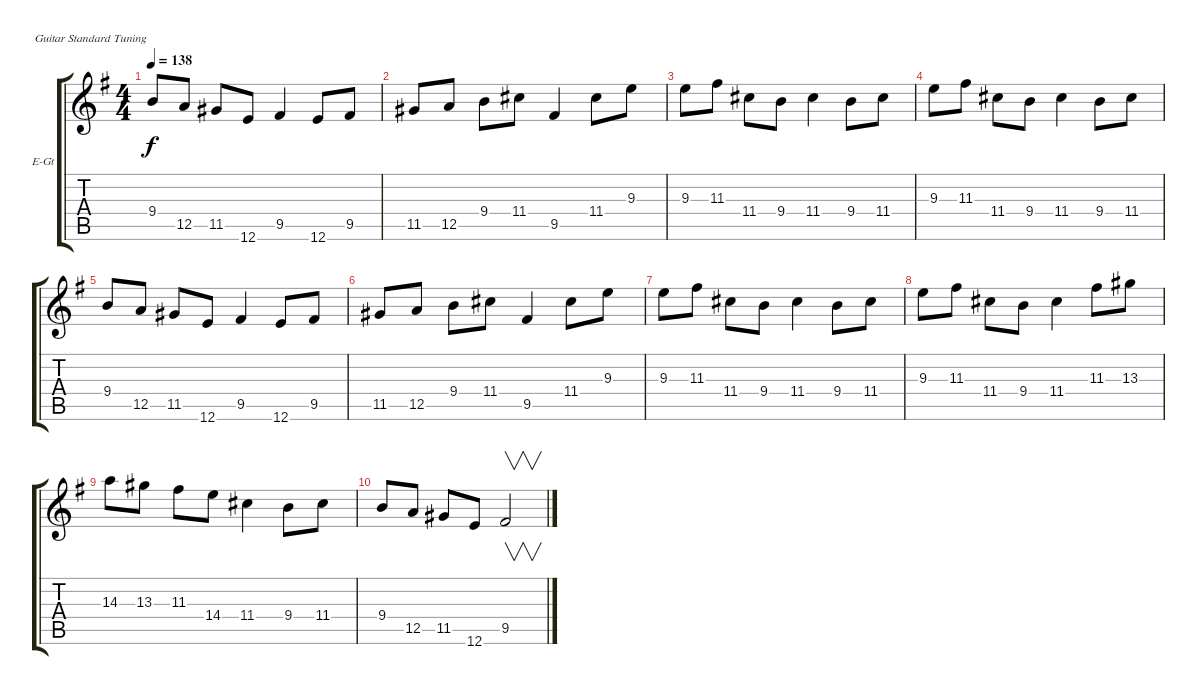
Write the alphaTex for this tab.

\bracketExtendMode groupsimilarinstruments
\firstSystemTrackNameOrientation horizontal
\otherSystemsTrackNameOrientation horizontal
\track ("Track 1" "E-Gt") {instrument distortionguitar}
\staff {score tabs}
\tuning (E4 B3 G3 D3 A2 E2)
\ts (4 4)
\tempo 138
\clef g2
\ks g
9.4.8{dy f} 12.5.8 11.5.8 12.6.8 9.5.4 12.6.8 9.5.8 |
11.5.8 12.5.8 9.4.8 11.4.8 9.5.4 11.4.8 9.3.8 |
9.3.8 11.3.8 11.4.8 9.4.8 11.4.4 9.4.8 11.4.8 |
9.3.8 11.3.8 11.4.8 9.4.8 11.4.4 9.4.8 11.4.8 |
9.4.8 12.5.8 11.5.8 12.6.8 9.5.4 12.6.8 9.5.8 |
11.5.8 12.5.8 9.4.8 11.4.8 9.5.4 11.4.8 9.3.8 |
9.3.8 11.3.8 11.4.8 9.4.8 11.4.4 9.4.8 11.4.8 |
9.3.8 11.3.8 11.4.8 9.4.8 11.4.4 11.3.8 13.3.8 |
14.3.8 13.3.8 11.3.8 14.4.8 11.4.4 9.4.8 11.4.8 |
9.4.8 12.5.8 11.5.8 12.6.8 9.5.2{v}
